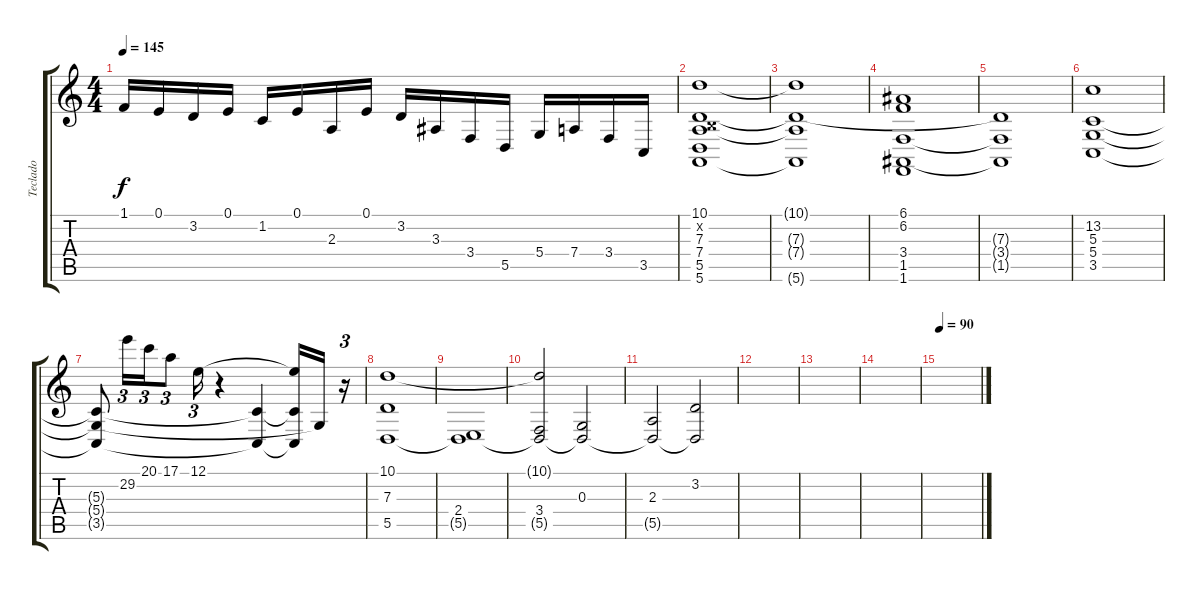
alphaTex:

\track ("Teclado" "Teclado") {instrument choiraahs}
\staff {score tabs}
\tuning (E4 B3 G3 D3 A2 E2) {hide}
\ts (4 4)
\tempo 145
\clef g2
\ks c
1.1.16{dy f} 0.1.16 3.2.16 0.1.16 1.2.16 0.1.16 2.3.16 0.1.16 3.2.16 3.3.16 3.4.16 5.5.16 5.4.16 7.4.16 3.4.16 3.5.16 |
(10.1 0.2{x} 7.3 7.4 5.5 5.6).1 |
(10.1{t} 7.3{t} 7.4{t} 5.6{t}).1 |
(6.1 6.2 3.4 1.5 1.6).1 |
(7.3{t} 3.4{t} 1.5{t}).1 |
(13.2 5.3 5.4 3.5).1 |
(5.3{t} 5.4{t} 3.5{t}).8 29.2.16{tu (3 2)} 20.1.16{tu (3 2)} 17.1.8{tu (3 2)} 12.1.16{tu (3 2)} r.4 (5.3{t} 3.5{t}).4 (12.1{t} 5.3{t} 3.5{t}).16 5.4{t}.16 r.16{tu (3 2)} |
(10.1 7.3 5.5).1 |
(2.4 5.5{t}).1 |
(10.1{t} 3.4 5.5{t}).2 (0.3 5.5{t}).2 |
(2.3 5.5{t}).2 (3.2 5.5{t}).2 |
|
|
|
\tempo 90
